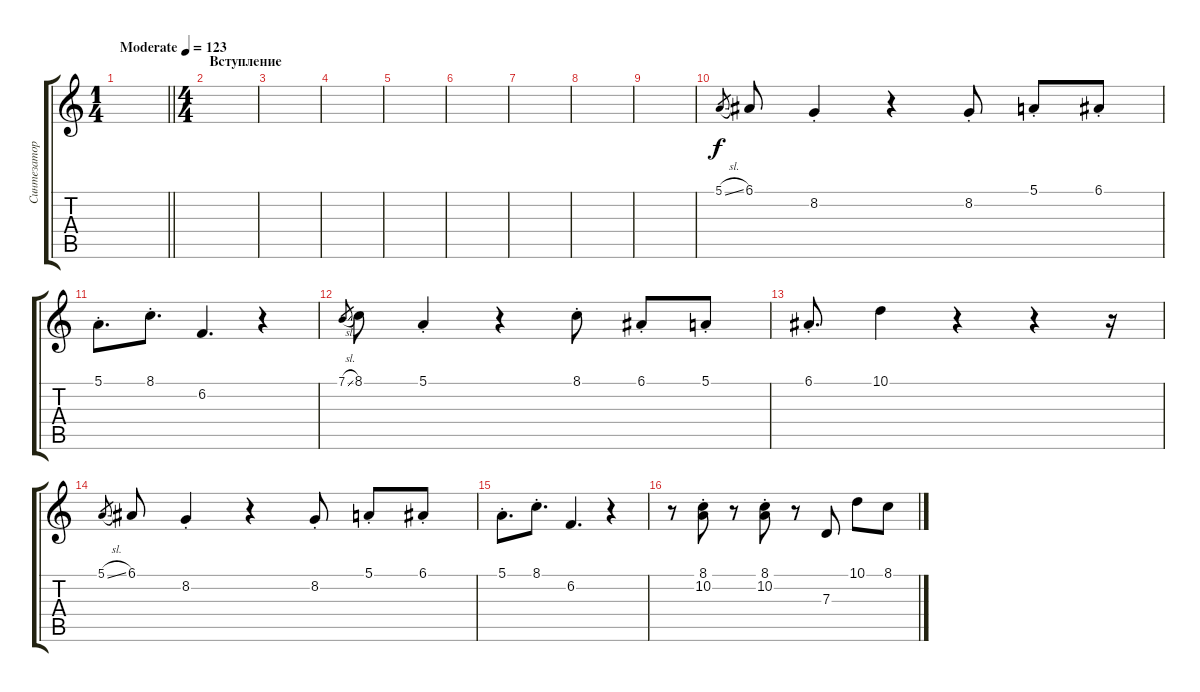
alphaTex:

\track ("Синтезатор (вступление)" "Синтезатор") {instrument lead2sawtooth}
\staff {score tabs}
\tuning (E4 B3 G3 D3 A2 E2) {hide}
\ts (1 4)
\tempo (123 "Moderate")
\clef g2
\barLineRight lightlight
\ks c
|
\ts (4 4)
\section ("" "Вступление")
|
|
|
|
|
|
|
|
5.1{sl}.8{gr} 6.1.8 8.2{st}.4 r.4 8.2{st}.8 5.1{st}.8 6.1{st}.8 |
5.1{st}.8{d} 8.1{st}.8{d} 6.2.4{d} r.4 |
7.1{sl}.8{gr} 8.1.8 5.1{st}.4 r.4 8.1{st}.8 6.1{st}.8 5.1{st}.8 |
6.1{st}.8{d} 10.1.4 r.4 r.4 r.16 |
5.1{sl}.8{gr} 6.1.8 8.2{st}.4 r.4 8.2{st}.8 5.1{st}.8 6.1{st}.8 |
5.1{st}.8{d} 8.1{st}.8{d} 6.2.4{d} r.4 |
r.8 (8.1{st} 10.2{st}).8 r.8 (8.1{st} 10.2{st}).8 r.8 7.3.8 10.1.8 8.1.8
